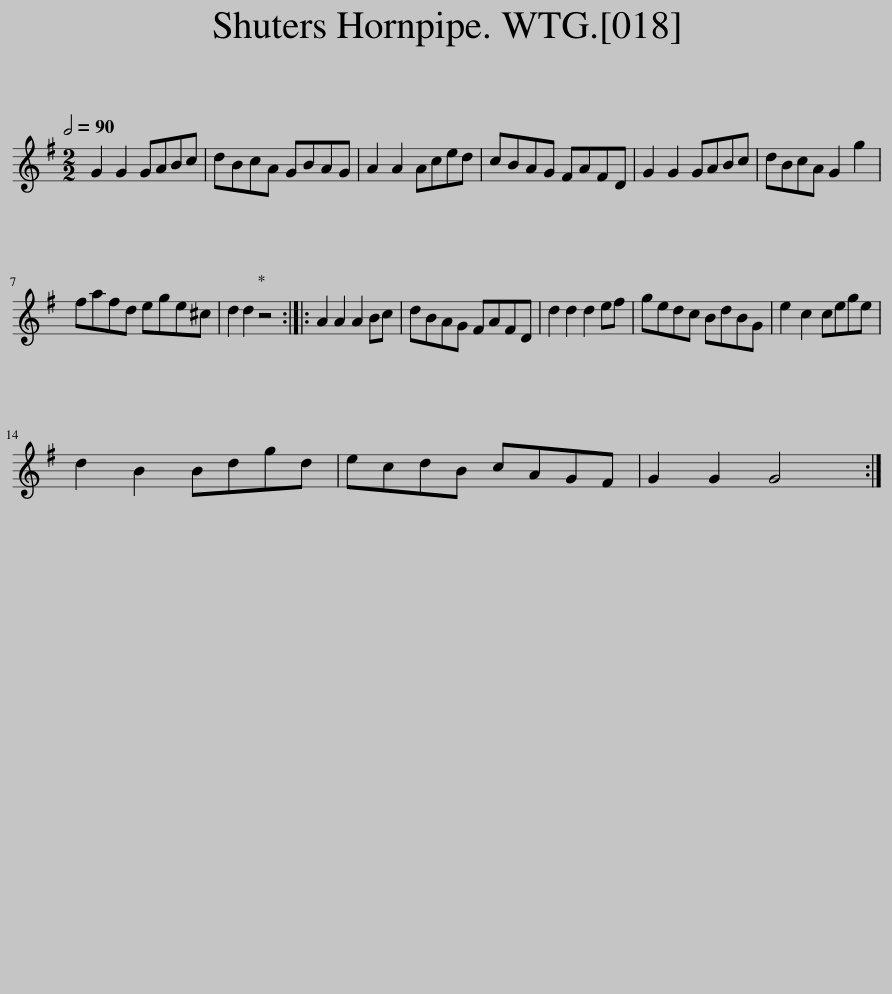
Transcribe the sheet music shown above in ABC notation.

X:1
L:1/8
Q:1/2=90
M:2/2
I:linebreak $
K:G
V:1 treble
V:1
 G2 G2 GABc | dBcA GBAG | A2 A2 Aced | cBAG FAFD | G2 G2 GABc | %5
 dBcA G2 g2 |$ fafd ege^c | d2 d2 z4 :: A2 A2 A2 Bc | dBAG FAFD | %10
 d2 d2 d2 ef | gedc BdBG | e2 c2 cege |$ d2 B2 Bdgd | ecdB cAGF | %15
 G2 G2 G4 :| %16
